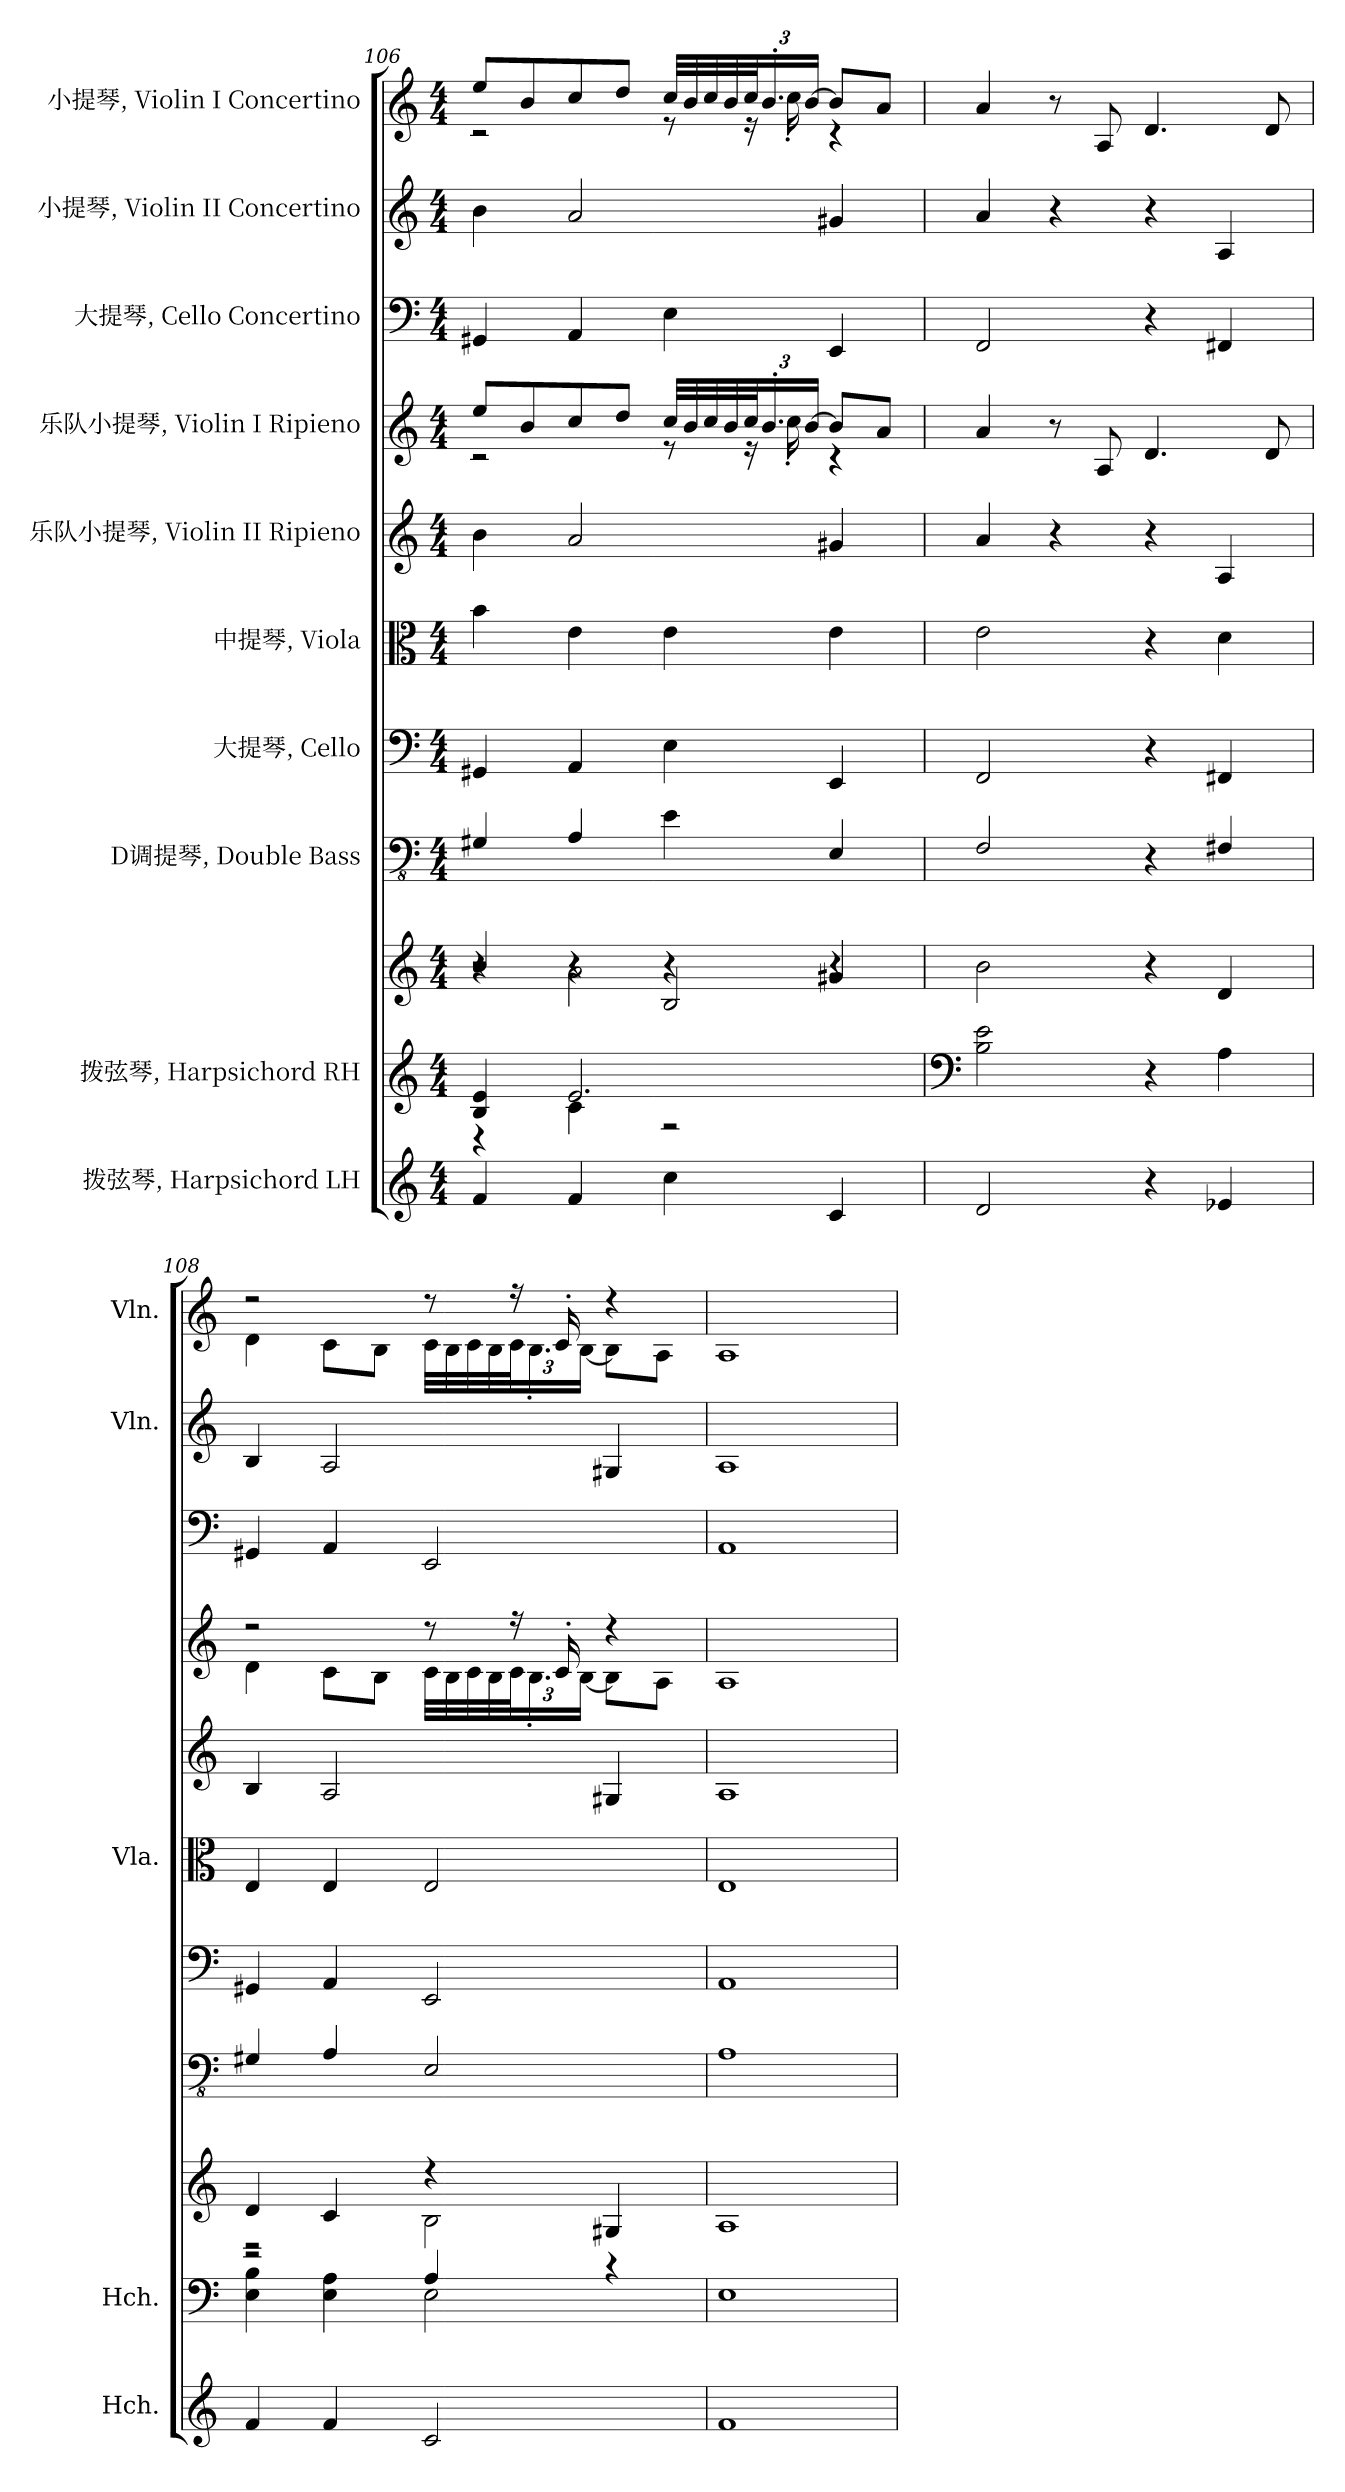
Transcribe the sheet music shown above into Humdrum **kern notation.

**kern	**kern	**kern	**kern	**kern	**kern	**kern	**kern	**kern	**kern	**kern
*part10	*part9	*part9	*part8	*part7	*part6	*part5	*part4	*part3	*part2	*part1
*staff11	*staff10	*staff9	*staff8	*staff7	*staff6	*staff5	*staff4	*staff3	*staff2	*staff1
*I"拨弦琴, Harpsichord LH	*I"拨弦琴, Harpsichord RH	*	*I"D调提琴, Double Bass	*I"大提琴, Cello	*I"中提琴, Viola	*I"乐队小提琴, Violin II Ripieno	*I"乐队小提琴, Violin I Ripieno	*I"大提琴, Cello Concertino	*I"小提琴, Violin II Concertino	*I"小提琴, Violin I Concertino
*I'Hch.	*I'Hch.	*	*	*	*I'Vla.	*	*	*	*I'Vln.	*I'Vln.
*clefG2	*clefG2	*clefG2	*clefFv4	*clefF4	*clefC3	*clefG2	*clefG2	*clefF4	*clefG2	*clefG2
*	*	*	*ITrd7c12	*	*	*	*	*	*	*
*k[]	*k[]	*k[]	*k[]	*k[]	*k[]	*k[]	*k[]	*k[]	*k[]	*k[]
*M4/4	*M4/4	*M4/4	*M4/4	*M4/4	*M4/4	*M4/4	*M4/4	*M4/4	*M4/4	*M4/4
=106	=106	=106	=106	=106	=106	=106	=106	=106	=106	=106
*	*^	*^	*	*	*	*	*^	*	*	*^
*	*	*	*	*^	*	*	*	*	*	*	*	*	*	*
4f/	4B/ 4e/	4r	4b/	4r	2r	4GGG#X/	4GG#X/	4b\	4b\	8ee/L	2r	4GG#X/	4b\	8ee/L	2r
.	.	.	.	.	.	.	.	.	.	8b/	.	.	.	8b/	.
4f/	2.e/	4c\	4r	2a\	.	4AAA/	4AA/	4e\	2a/	8cc/	.	4AA/	2a/	8cc/	.
.	.	.	.	.	.	.	.	.	.	8dd/J	.	.	.	8dd/J	.
*	*	*	*	*	*	*	*	*	*	*	*	*	*	*MM120	*
4cc\	.	2r	4r	.	2B/	4EE\	4E\	4e\	.	32cc/LLL	8r	4E\	.	32cc/LLL	8r
.	.	.	.	.	.	.	.	.	.	32b/	.	.	.	32b/	.
.	.	.	.	.	.	.	.	.	.	32cc/	.	.	.	32cc/	.
.	.	.	.	.	.	.	.	.	.	32b/	.	.	.	32b/	.
*	*	*	*	*	*	*	*	*	*	*Xbrackettup	*	*	*	*Xbrackettup	*
.	.	.	.	.	.	.	.	.	.	48cc/J	16r	.	.	48cc/J	16r
.	.	.	.	.	.	.	.	.	.	24.b'/	.	.	.	24.b'/	.
.	.	.	.	.	.	.	.	.	.	.	16cc'\	.	.	.	16cc'\
.	.	.	.	.	.	.	.	.	.	[24b/JJ	.	.	.	[24b/JJ	.
*	*	*	*	*	*	*	*	*	*	*	*	*	*	*MM100	*
4c/	.	.	4g#X/	4r	.	4EEE/	4EE/	4e\	4g#X/	8b/L]	4r	4EE/	4g#X/	8b/L]	4r
.	.	.	.	.	.	.	.	.	.	8a/J	.	.	.	8a/J	.
*	*v	*v	*	*	*	*	*	*	*	*v	*v	*	*	*v	*v
*	*	*v	*v	*v	*	*	*	*	*	*	*	*
!!LO:PB:g=z
=107	=107	=107	=107	=107	=107	=107	=107	=107	=107	=107
*	*clefF4	*	*	*	*	*	*	*	*	*
*	*	*	*	*	*	*	*	*	*	*MM80
2d/	2B\ 2e\	2b\	2FFF/	2FF/	2e\	4a/	4a/	2FF/	4a/	4a/
.	.	.	.	.	.	4r	8r	.	4r	8r
*	*	*	*	*	*	*	*	*	*	*MM100
.	.	.	.	.	.	.	8A/	.	.	8A/
4r	4r	4r	4r	4r	4r	4r	4.d/	4r	4r	4.d/
4e-X/	4A\	4d/	4FFF#X/	4FF#X/	4d\	4A/	.	4FF#X/	4A/	.
.	.	.	.	.	.	.	8d/	.	.	8d/
=108	=108	=108	=108	=108	=108	=108	=108	=108	=108	=108
*	*	*	*	*	*	*	*	*	*	*MM90
*	*^	*^	*	*	*	*	*^	*	*	*^
4f/	2r	4E\ 4B\	4d/	2r	4GGG#X/	4GG#X/	4E/	4B/	2r	4d\	4GG#X/	4B/	2r	4d\
4f/	.	4E\ 4A\	4c/	.	4AAA/	4AA/	4E/	2A/	.	8c\L	4AA/	2A/	.	8c\L
.	.	.	.	.	.	.	.	.	.	8B\J	.	.	.	8B\J
2c/	4A/	2E\	4r	2B\	2EEE/	2EE/	2E/	.	8r	32c\LLL	2EE/	.	8r	32c\LLL
.	.	.	.	.	.	.	.	.	.	32B\	.	.	.	32B\
.	.	.	.	.	.	.	.	.	.	32c\	.	.	.	32c\
.	.	.	.	.	.	.	.	.	.	32B\	.	.	.	32B\
.	.	.	.	.	.	.	.	.	16r	48c\J	.	.	16r	48c\J
.	.	.	.	.	.	.	.	.	.	24.B'\	.	.	.	24.B'\
.	.	.	.	.	.	.	.	.	16c'/	.	.	.	16c'/	.
.	.	.	.	.	.	.	.	.	.	[24B\JJ	.	.	.	[24B\JJ
.	4r	.	4G#X/	.	.	.	.	4G#X/	4r	8B\L]	.	4G#X/	4r	8B\L]
.	.	.	.	.	.	.	.	.	.	8A\J	.	.	.	8A\J
*	*v	*v	*	*	*	*	*	*	*v	*v	*	*	*v	*v
*	*	*v	*v	*	*	*	*	*	*	*	*
=109	=109	=109	=109	=109	=109	=109	=109	=109	=109	=109
1f	1E	1A	1AAA	1AA	1E	1A	1A	1AA	1A	1A
=	=	=	=	=	=	=	=	=	=	=
*-	*-	*-	*-	*-	*-	*-	*-	*-	*-	*-
